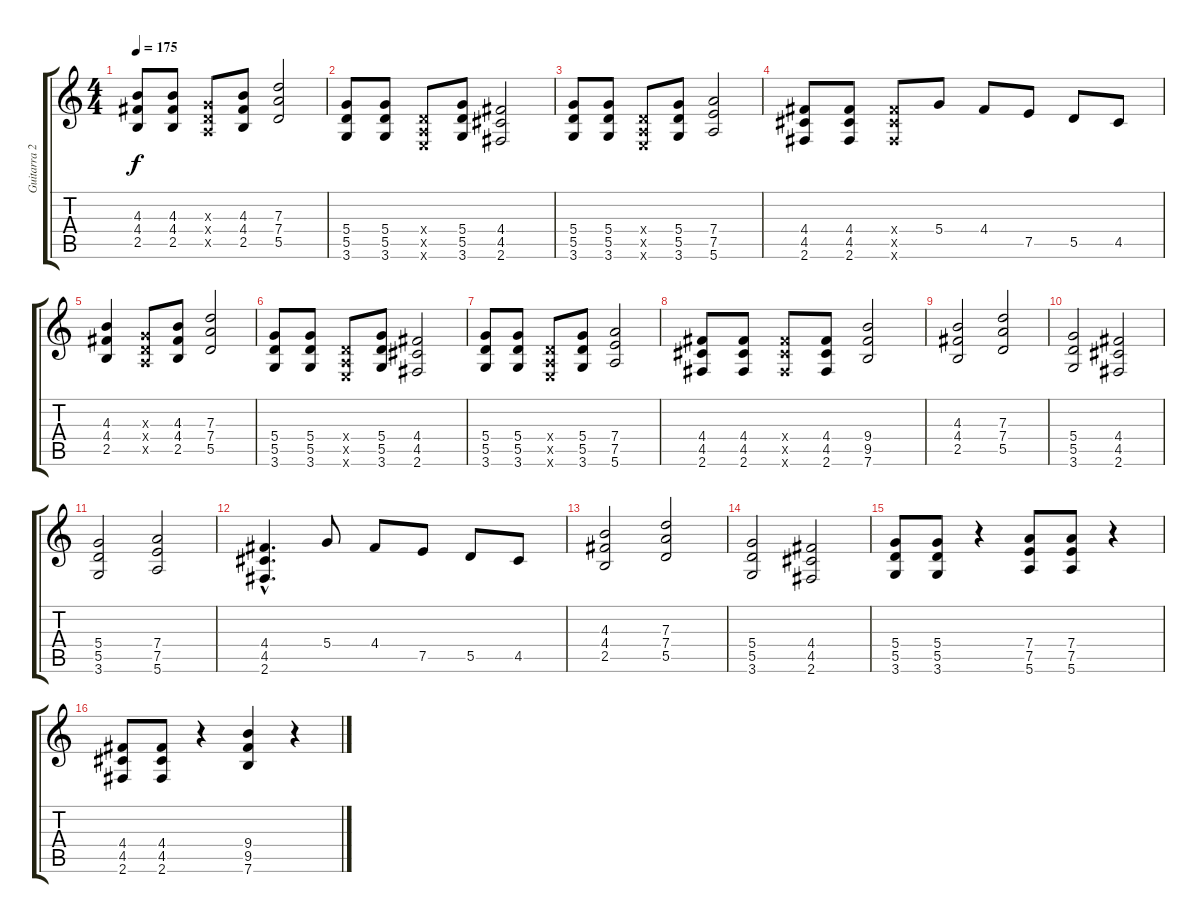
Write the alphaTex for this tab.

\track ("Guitarra 2" "Guitarra 2") {instrument distortionguitar}
\staff {score tabs}
\tuning (E4 B3 G3 D3 A2 E2) {hide}
\ts (4 4)
\tempo 175
\clef g2
\ks c
(4.3 4.4 2.5).8{dy f} (4.3 4.4 2.5).8 (0.3{x} 0.4{x} 0.5{x}).8 (4.3 4.4 2.5).8 (7.3 7.4 5.5).2 |
(5.4 5.5 3.6).8 (5.4 5.5 3.6).8 (0.4{x} 0.5{x} 0.6{x}).8 (5.4 5.5 3.6).8 (4.4 4.5 2.6).2 |
(5.4 5.5 3.6).8 (5.4 5.5 3.6).8 (0.4{x} 0.5{x} 0.6{x}).8 (5.4 5.5 3.6).8 (7.4 7.5 5.6).2 |
(4.4 4.5 2.6).8 (4.4 4.5 2.6).8 (4.4{x} 4.5{x} 2.6{x}).8 5.4.8 4.4.8 7.5.8 5.5.8 4.5.8 |
(4.3 4.4 2.5).4 (0.3{x} 0.4{x} 0.5{x}).8 (4.3 4.4 2.5).8 (7.3 7.4 5.5).2 |
(5.4 5.5 3.6).8 (5.4 5.5 3.6).8 (0.4{x} 0.5{x} 0.6{x}).8 (5.4 5.5 3.6).8 (4.4 4.5 2.6).2 |
(5.4 5.5 3.6).8 (5.4 5.5 3.6).8 (0.4{x} 0.5{x} 0.6{x}).8 (5.4 5.5 3.6).8 (7.4 7.5 5.6).2 |
(4.4 4.5 2.6).8 (4.4 4.5 2.6).8 (4.4{x} 4.5{x} 2.6{x}).8 (4.4 4.5 2.6).8 (9.4 9.5 7.6).2 |
(4.3 4.4 2.5).2 (7.3 7.4 5.5).2 |
(5.4 5.5 3.6).2 (4.4 4.5 2.6).2 |
(5.4 5.5 3.6).2 (7.4 7.5 5.6).2 |
(4.4{hac} 4.5{hac} 2.6{hac}).4{d} 5.4.8 4.4.8 7.5.8 5.5.8 4.5.8 |
(4.3 4.4 2.5).2 (7.3 7.4 5.5).2 |
(5.4 5.5 3.6).2 (4.4 4.5 2.6).2 |
(5.4 5.5 3.6).8 (5.4 5.5 3.6).8 r.4 (7.4 7.5 5.6).8 (7.4 7.5 5.6).8 r.4 |
(4.4 4.5 2.6).8 (4.4 4.5 2.6).8 r.4 (9.4 9.5 7.6).4 r.4
